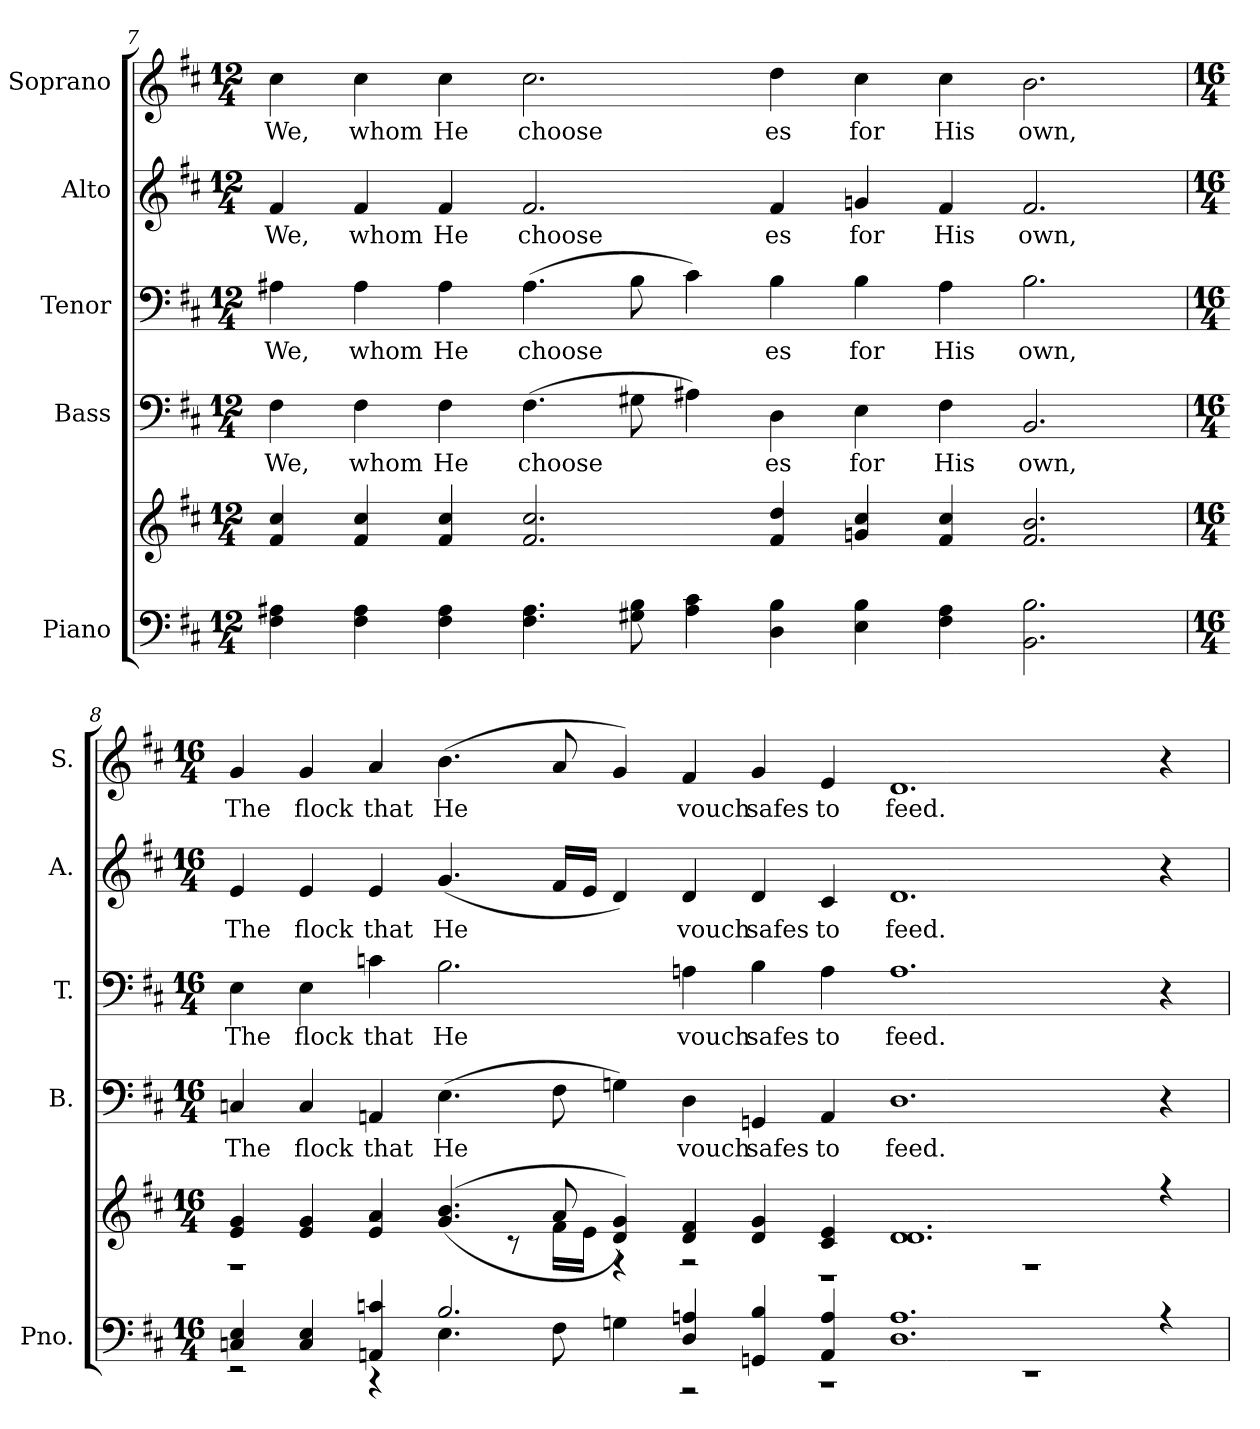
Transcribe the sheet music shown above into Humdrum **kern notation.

**kern	**kern	**kern	**text	**kern	**text	**kern	**text	**kern	**text
*part5	*part5	*part4	*part4	*part3	*part3	*part2	*part2	*part1	*part1
*staff6	*staff5	*staff4	*staff4	*staff3	*staff3	*staff2	*staff2	*staff1	*staff1
*I"Piano	*	*I"Bass	*	*I"Tenor	*	*I"Alto	*	*I"Soprano	*
*I'Pno.	*	*I'B.	*	*I'T.	*	*I'A.	*	*I'S.	*
!!LO:PB:g=z
*clefF4	*clefG2	*clefF4	*	*clefF4	*	*clefG2	*	*clefG2	*
*k[f#c#]	*k[f#c#]	*k[f#c#]	*	*k[f#c#]	*	*k[f#c#]	*	*k[f#c#]	*
*D:	*D:	*D:	*	*D:	*	*D:	*	*D:	*
*M12/4	*M12/4	*M12/4	*	*M12/4	*	*M12/4	*	*M12/4	*
=7	=7	=7	=7	=7	=7	=7	=7	=7	=7
!	!	!	!LO:LY:b:color=#000000	!	!	!	!	!	!
!	!	!	!	!	!LO:LY:b:color=#000000	!	!	!	!
!	!	!	!	!	!	!	!LO:LY:b:color=#000000	!	!
!	!	!	!	!	!	!	!	!	!LO:LY:b:color=#000000
4F#i\ 4A#Xi	4f#i/ 4cc#i	4F#i\	We,	4A#Xi\	We,	4f#i/	We,	4cc#i\	We,
!	!	!	!LO:LY:b:color=#000000	!	!	!	!	!	!
!	!	!	!	!	!LO:LY:b:color=#000000	!	!	!	!
!	!	!	!	!	!	!	!LO:LY:b:color=#000000	!	!
!	!	!	!	!	!	!	!	!	!LO:LY:b:color=#000000
4F#i\ 4A#i	4f#i/ 4cc#i	4F#i\	whom	4A#i\	whom	4f#i/	whom	4cc#i\	whom
!	!	!	!LO:LY:b:color=#000000	!	!	!	!	!	!
!	!	!	!	!	!LO:LY:b:color=#000000	!	!	!	!
!	!	!	!	!	!	!	!LO:LY:b:color=#000000	!	!
!	!	!	!	!	!	!	!	!	!LO:LY:b:color=#000000
4F#i\ 4A#i	4f#i/ 4cc#i	4F#i\	He	4A#i\	He	4f#i/	He	4cc#i\	He
!	!	!	!LO:LY:b:color=#000000	!	!	!	!	!	!
!	!	!	!	!	!LO:LY:b:color=#000000	!	!	!	!
!	!	!	!	!	!	!	!LO:LY:b:color=#000000	!	!
!	!	!	!	!	!	!	!	!	!LO:LY:b:color=#000000
4.F#i\ 4.A#i	2.f#i/ 2.cc#i	(4.F#i\	choose	(4.A#i\	choose	2.f#i/	choose	2.cc#i\	choose
8G#Xi\ 8Bi	.	8G#Xi\	.	8Bi\	.	.	.	.	.
4A#i\ 4c#i	.	4A#Xi\)	.	4c#i\)	.	.	.	.	.
!	!	!	!LO:LY:b:color=#000000	!	!	!	!	!	!
!	!	!	!	!	!LO:LY:b:color=#000000	!	!	!	!
!	!	!	!	!	!	!	!LO:LY:b:color=#000000	!	!
!	!	!	!	!	!	!	!	!	!LO:LY:b:color=#000000
4Di\ 4Bi	4f#i/ 4ddi	4Di\	es	4Bi\	es	4f#i/	es	4ddi\	es
!	!	!	!LO:LY:b:color=#000000	!	!	!	!	!	!
!	!	!	!	!	!LO:LY:b:color=#000000	!	!	!	!
!	!	!	!	!	!	!	!LO:LY:b:color=#000000	!	!
!	!	!	!	!	!	!	!	!	!LO:LY:b:color=#000000
4Ei\ 4Bi	4gni/ 4cc#i	4Ei\	for	4Bi\	for	4gni/	for	4cc#i\	for
!	!	!	!LO:LY:b:color=#000000	!	!	!	!	!	!
!	!	!	!	!	!LO:LY:b:color=#000000	!	!	!	!
!	!	!	!	!	!	!	!LO:LY:b:color=#000000	!	!
!	!	!	!	!	!	!	!	!	!LO:LY:b:color=#000000
4F#i\ 4A#i	4f#i/ 4cc#i	4F#i\	His	4A#i\	His	4f#i/	His	4cc#i\	His
!	!	!	!LO:LY:b:color=#000000	!	!	!	!	!	!
!	!	!	!	!	!LO:LY:b:color=#000000	!	!	!	!
!	!	!	!	!	!	!	!LO:LY:b:color=#000000	!	!
!	!	!	!	!	!	!	!	!	!LO:LY:b:color=#000000
2.BBi\ 2.Bi	2.f#i/ 2.bi	2.BBi/	own,	2.Bi\	own,	2.f#i/	own,	2.bi\	own,
!!LO:LB:g=z
=8	=8	=8	=8	=8	=8	=8	=8	=8	=8
*M16/4	*M16/4	*M16/4	*	*M16/4	*	*M16/4	*	*M16/4	*
*^	*^	*	*	*	*	*	*	*	*
!	!	!	!	!	!LO:LY:b:color=#000000	!	!	!	!	!	!
!	!	!	!	!	!	!	!LO:LY:b:color=#000000	!	!	!	!
!	!	!	!	!	!	!	!	!	!LO:LY:b:color=#000000	!	!
!	!	!	!	!	!	!	!	!	!	!	!LO:LY:b:color=#000000
4Cni/ 4Ei	2r	4ei/ 4gi	1r	4Cni/	The	4Ei\	The	4ei/	The	4gi/	The
!	!	!	!	!	!LO:LY:b:color=#000000	!	!	!	!	!	!
!	!	!	!	!	!	!	!LO:LY:b:color=#000000	!	!	!	!
!	!	!	!	!	!	!	!	!	!LO:LY:b:color=#000000	!	!
!	!	!	!	!	!	!	!	!	!	!	!LO:LY:b:color=#000000
4Ci/ 4Ei	.	4ei/ 4gi	.	4Ci/	flock	4Ei\	flock	4ei/	flock	4gi/	flock
!	!	!	!	!	!LO:LY:b:color=#000000	!	!	!	!	!	!
!	!	!	!	!	!	!	!LO:LY:b:color=#000000	!	!	!	!
!	!	!	!	!	!	!	!	!	!LO:LY:b:color=#000000	!	!
!	!	!	!	!	!	!	!	!	!	!	!LO:LY:b:color=#000000
4AAni/ 4cni	4r	4ei/ 4ai	.	4AAni/	that	4cni\	that	4ei/	that	4ai/	that
!	!	!	!	!	!LO:LY:b:color=#000000	!	!	!	!	!	!
!	!	!	!	!	!	!	!LO:LY:b:color=#000000	!	!	!	!
!	!	!	!	!	!	!	!	!	!LO:LY:b:color=#000000	!	!
!	!	!	!	!	!	!	!	!	!	!	!LO:LY:b:color=#000000
2.Bi/	4.Ei\	((4.gi/ 4.bi	.	(4.Ei\	He	2.Bi\	He	(4.gi/	He	(4.bi\	He
.	.	.	8r	.	.	.	.	.	.	.	.
.	8F#i\	8ai/	16f#i\LL	8F#i\	.	.	.	16f#i/LL	.	8ai/	.
.	.	.	16ei\JJ	.	.	.	.	16ei/JJ	.	.	.
.	4Gni\	4di/ 4gi))	4r	4Gni\)	.	.	.	4di/)	.	4gi/)	.
!	!	!	!	!	!LO:LY:b:color=#000000	!	!	!	!	!	!
!	!	!	!	!	!	!	!LO:LY:b:color=#000000	!	!	!	!
!	!	!	!	!	!	!	!	!	!LO:LY:b:color=#000000	!	!
!	!	!	!	!	!	!	!	!	!	!	!LO:LY:b:color=#000000
4Di/ 4Ani	2r	4di/ 4f#i	2r	4Di\	vouch	4Ani\	vouch	4di/	vouch	4f#i/	vouch
!	!	!	!	!	!LO:LY:b:color=#000000	!	!	!	!	!	!
!	!	!	!	!	!	!	!LO:LY:b:color=#000000	!	!	!	!
!	!	!	!	!	!	!	!	!	!LO:LY:b:color=#000000	!	!
!	!	!	!	!	!	!	!	!	!	!	!LO:LY:b:color=#000000
4GGni/ 4Bi	.	4di/ 4gi	.	4GGni/	safes	4Bi\	safes	4di/	safes	4gi/	safes
!	!	!	!	!	!LO:LY:b:color=#000000	!	!	!	!	!	!
!	!	!	!	!	!	!	!LO:LY:b:color=#000000	!	!	!	!
!	!	!	!	!	!	!	!	!	!LO:LY:b:color=#000000	!	!
!	!	!	!	!	!	!	!	!	!	!	!LO:LY:b:color=#000000
4AAi/ 4Ai	1r	4c#i/ 4ei	1r	4AAi/	to	4Ai\	to	4c#i/	to	4ei/	to
!	!	!	!	!	!LO:LY:b:color=#000000	!	!	!	!	!	!
!	!	!	!	!	!	!	!LO:LY:b:color=#000000	!	!	!	!
!	!	!	!	!	!	!	!	!	!LO:LY:b:color=#000000	!	!
!	!	!	!	!	!	!	!	!	!	!	!LO:LY:b:color=#000000
1.Di 1.Ai	.	1.di 1.di	.	1.Di	feed.	1.Ai	feed.	1.di	feed.	1.di	feed.
.	1r	.	1r	.	.	.	.	.	.	.	.
4r	.	4r	.	4r	.	4r	.	4r	.	4r	.
*v	*v	*	*	*	*	*	*	*	*	*	*
*	*v	*v	*	*	*	*	*	*	*	*
=	=	=	=	=	=	=	=	=	=
*-	*-	*-	*-	*-	*-	*-	*-	*-	*-
